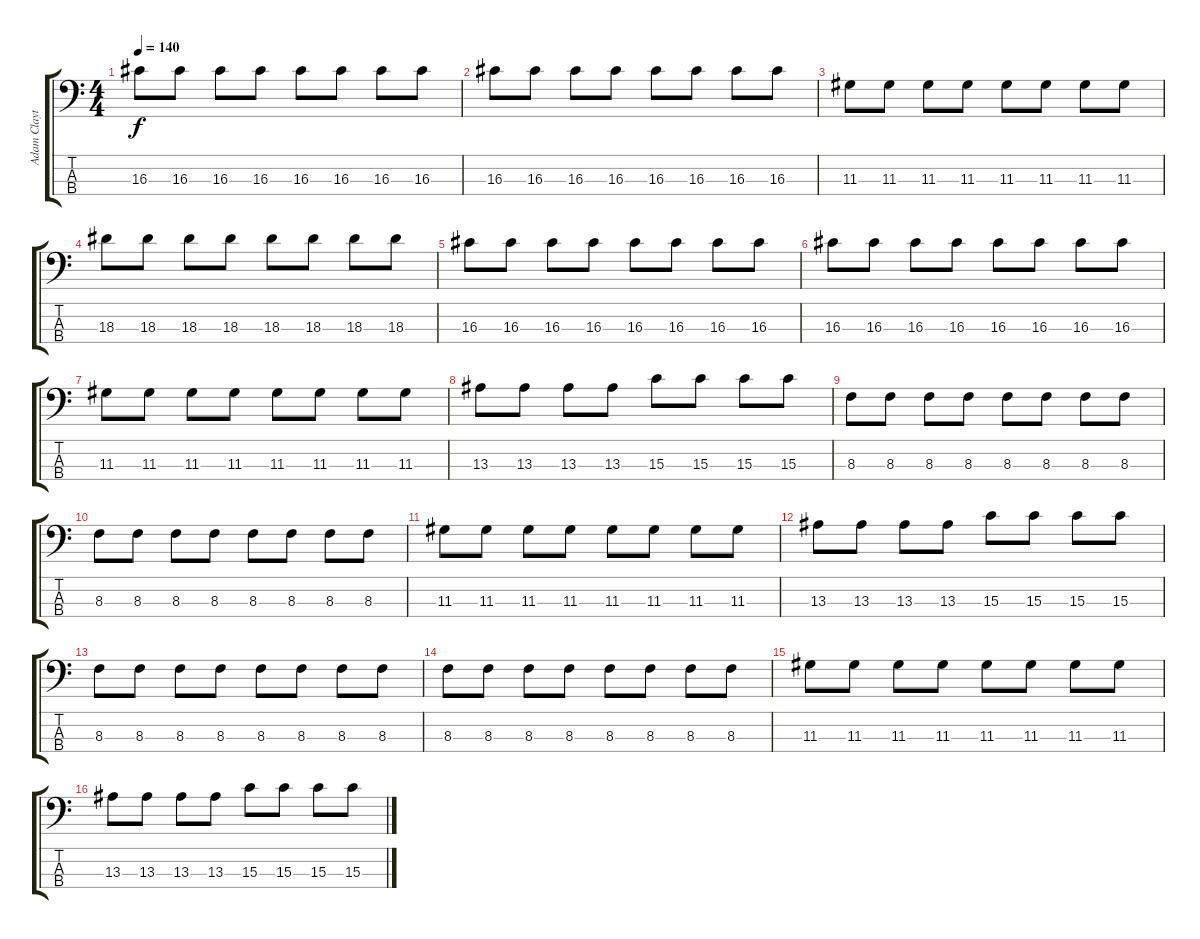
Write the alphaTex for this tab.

\track ("Adam Clayton" "Adam Clayt") {instrument electricbassfinger}
\staff {score tabs}
\tuning (G2 D2 A1 E1) {hide}
\ts (4 4)
\tempo 140
\clef f4
\ks c
16.3.8{dy f} 16.3.8 16.3.8 16.3.8 16.3.8 16.3.8 16.3.8 16.3.8 |
16.3.8 16.3.8 16.3.8 16.3.8 16.3.8 16.3.8 16.3.8 16.3.8 |
11.3.8 11.3.8 11.3.8 11.3.8 11.3.8 11.3.8 11.3.8 11.3.8 |
18.3.8 18.3.8 18.3.8 18.3.8 18.3.8 18.3.8 18.3.8 18.3.8 |
16.3.8 16.3.8 16.3.8 16.3.8 16.3.8 16.3.8 16.3.8 16.3.8 |
16.3.8 16.3.8 16.3.8 16.3.8 16.3.8 16.3.8 16.3.8 16.3.8 |
11.3.8 11.3.8 11.3.8 11.3.8 11.3.8 11.3.8 11.3.8 11.3.8 |
13.3.8 13.3.8 13.3.8 13.3.8 15.3.8 15.3.8 15.3.8 15.3.8 |
8.3.8 8.3.8 8.3.8 8.3.8 8.3.8 8.3.8 8.3.8 8.3.8 |
8.3.8 8.3.8 8.3.8 8.3.8 8.3.8 8.3.8 8.3.8 8.3.8 |
11.3.8 11.3.8 11.3.8 11.3.8 11.3.8 11.3.8 11.3.8 11.3.8 |
13.3.8 13.3.8 13.3.8 13.3.8 15.3.8 15.3.8 15.3.8 15.3.8 |
8.3.8 8.3.8 8.3.8 8.3.8 8.3.8 8.3.8 8.3.8 8.3.8 |
8.3.8 8.3.8 8.3.8 8.3.8 8.3.8 8.3.8 8.3.8 8.3.8 |
11.3.8 11.3.8 11.3.8 11.3.8 11.3.8 11.3.8 11.3.8 11.3.8 |
13.3.8 13.3.8 13.3.8 13.3.8 15.3.8 15.3.8 15.3.8 15.3.8
